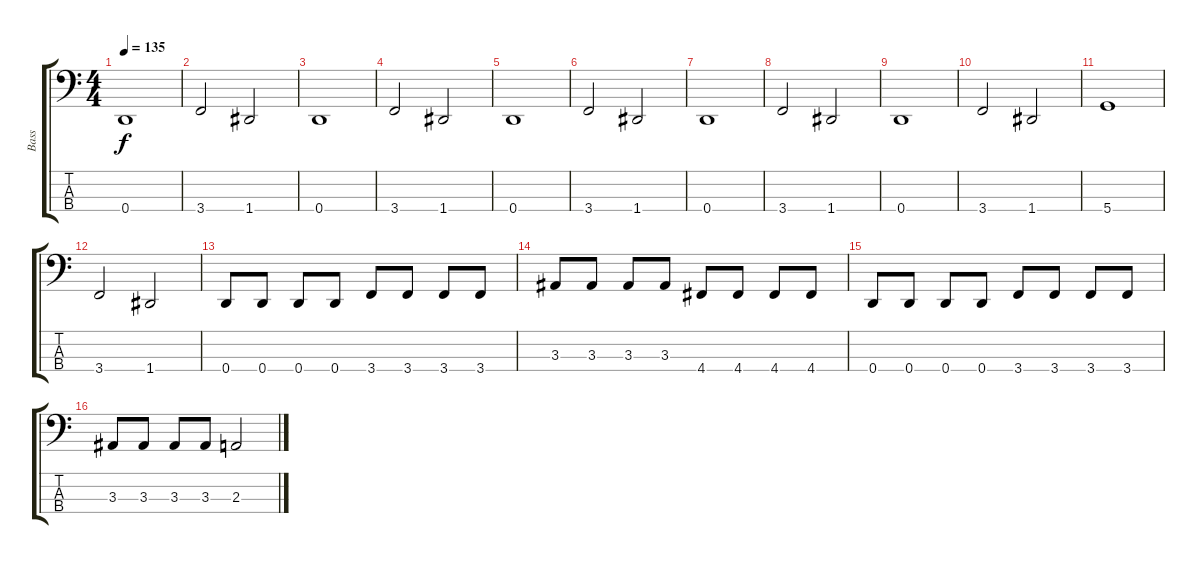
\track ("Bass" "Bass") {instrument electricbassfinger}
\staff {score tabs}
\tuning (F2 C2 G1 D1) {hide}
\ts (4 4)
\tempo 135
\clef f4
\ks c
0.4.1{dy f} |
3.4.2 1.4.2 |
0.4.1 |
3.4.2 1.4.2 |
0.4.1 |
3.4.2 1.4.2 |
0.4.1 |
3.4.2 1.4.2 |
0.4.1 |
3.4.2 1.4.2 |
5.4.1 |
3.4.2 1.4.2 |
0.4.8 0.4.8 0.4.8 0.4.8 3.4.8 3.4.8 3.4.8 3.4.8 |
3.3.8 3.3.8 3.3.8 3.3.8 4.4.8 4.4.8 4.4.8 4.4.8 |
0.4.8 0.4.8 0.4.8 0.4.8 3.4.8 3.4.8 3.4.8 3.4.8 |
3.3.8 3.3.8 3.3.8 3.3.8 2.3.2
